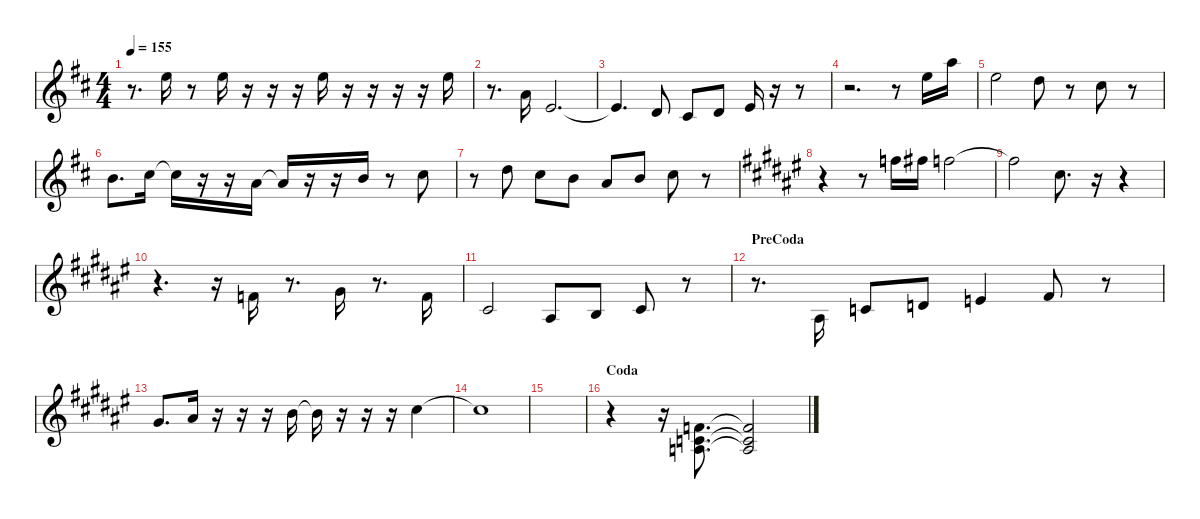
\hideDynamics
\bracketExtendMode nobrackets
\singleTrackTrackNamePolicy hidden
\multiTrackTrackNamePolicy hidden
\otherSystemsTrackNameOrientation horizontal
\track ("Voice" "Sax") {instrument altosax}
\staff {score}
\tuning (E4 B3 G3 D3 A2 E2)
\ts (4 4)
\tempo 155
\clef g2
\ks d
r.8{d dy mf beam Down} 12.1{acc forcenatural}.16{dy mp beam Down} r.8{beam Down} 12.1{acc forcenatural}.16{beam Down} r.16{beam Down} r.16{beam Down} r.16{beam Down} 12.1{acc forcenatural}.16{beam Down} r.16{beam Down} r.16{beam Down} r.16{beam Down} r.16{beam Down} 12.1{acc forcenatural}.16{beam Down} |
r.8{d beam Down} 5.1{acc forcenatural}.16{dy mf beam Up} 5.2{acc forcenatural}.2{d dy mp beam Up} |
5.2{t acc forcenatural}.4{d beam Up} 3.2{acc forcenatural}.8{beam Up} 2.2{acc #}.8{beam Up} 3.2{acc forcenatural}.8{beam Up} 5.2{acc forcenatural}.16{beam Up} r.16{beam Down} r.8{beam Down} |
r.2{d beam Down} r.8{beam Down} 12.1{acc forcenatural}.16{beam Down} 17.1{acc forcenatural}.16{beam Down} |
12.1{acc forcenatural}.2{beam Down} 10.1{acc forcenatural}.8{beam Down} r.8{beam Down} 9.1{acc #}.8{beam Down} r.8{beam Down} |
7.1{acc forcenatural}.8{d beam Down} 9.1{acc #}.16{beam Down} 9.1{t acc #}.16{beam Down} r.16{beam Down} r.16{beam Down} 5.1{acc forcenatural}.16{beam Down} 5.1{t acc forcenatural}.16{beam Up} r.16{beam Up} r.16{beam Up} 7.1{acc forcenatural}.16{beam Up} r.8{beam Down} 9.1{acc #}.8{beam Down} |
r.8{beam Down} 10.1{acc forcenatural}.8{beam Down} 9.1{acc #}.8{beam Down} 7.1{acc forcenatural}.8{beam Down} 5.1{acc forcenatural}.8{beam Up} 7.1{acc forcenatural}.8{beam Up} 9.1{acc #}.8{beam Down} r.8{beam Down} |
\ks f#
r.4{beam Down} r.8{beam Down} 13.1{acc forcenatural}.16{beam Down} 14.1{acc #}.16{beam Down} 13.1{acc forcenatural}.2{beam Down} |
13.1{t acc forcenatural}.2{beam Down} 9.1{acc #}.8{d beam Down} r.16{beam Down} r.4{beam Down} |
r.4{d beam Down} r.16{beam Down} 1.1{acc forcenatural}.16{dy f beam Up} r.8{d beam Down} 4.1{acc #}.16{beam Up} r.8{d beam Down} 1.1{acc forcenatural}.16{beam Up} |
2.2{acc #}.2{beam Up} 3.3{acc #}.8{beam Up} 4.3{acc forcenatural}.8{beam Up} 2.2{acc #}.8{beam Up} r.8{beam Up} |
\section ("" "PreCoda")
r.8{d beam Down} 3.3{acc #}.16{beam Up} 1.2{acc forcenatural}.8{beam Up} 3.2{acc forcenatural}.8{beam Up} 5.2{acc forcenatural}.4{beam Up} 7.2{acc #}.8{beam Up} r.8{beam Down} |
4.1{acc #}.8{d beam Up} 6.1{acc #}.16{beam Up} r.16{beam Down} r.16{beam Down} r.16{beam Down} 7.1{acc forcenatural}.16{beam Down} 7.1{t acc forcenatural}.16{beam Down} r.16{beam Down} r.16{beam Down} r.16{beam Down} 9.1{acc #}.4{beam Down} |
9.1{t acc #}.1{beam Down} |
|
\section ("" "Coda")
r.4{beam Down} r.16{beam Down} (1.2{acc forcenatural} 1.1{acc forcenatural} 2.3{acc forcenatural}).8{d beam Up} (1.2{t acc forcenatural} 1.1{t acc forcenatural} 2.3{t acc forcenatural}).2{beam Up}
